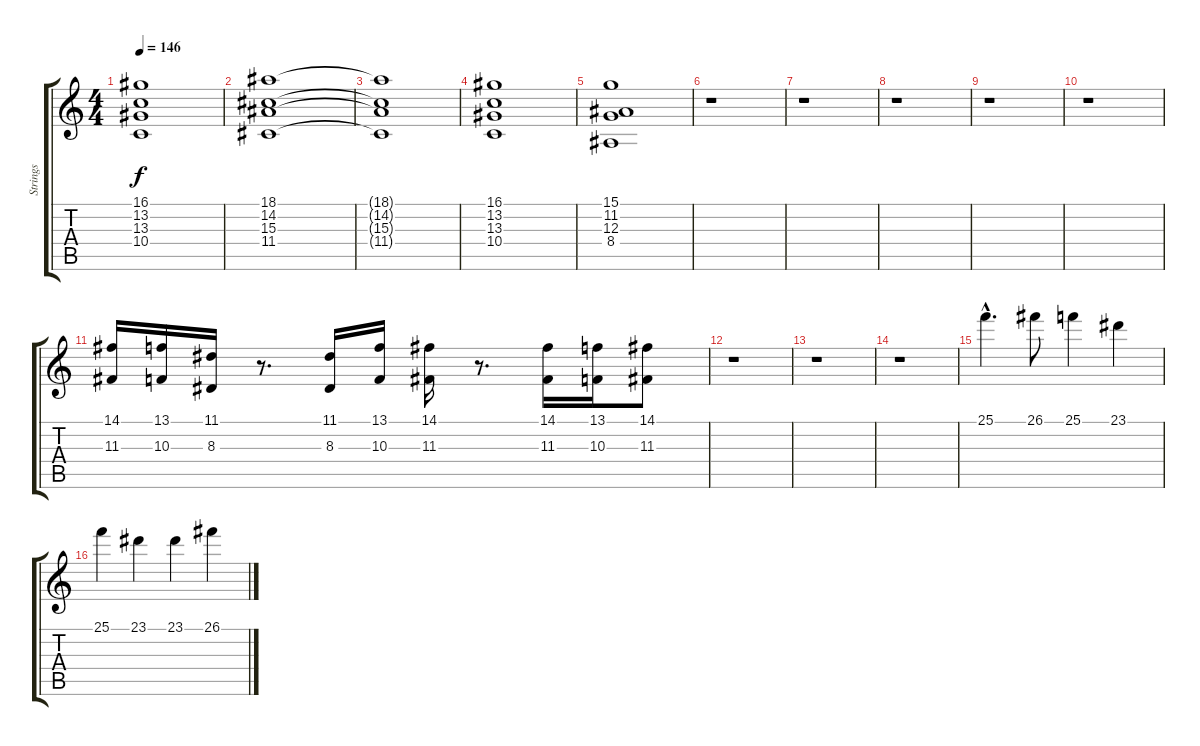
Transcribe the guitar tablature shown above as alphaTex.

\track ("Strings" "Strings") {instrument stringensemble1}
\staff {score tabs}
\tuning (E4 B3 G3 D3 A2 E2) {hide}
\ts (4 4)
\tempo 146
\clef g2
\ks c
(16.1{t} 13.2{t} 13.3{t} 10.4{t}).1{dy f} |
(18.1 14.2 15.3 11.4).1 |
(18.1{t} 14.2{t} 15.3{t} 11.4{t}).1 |
(16.1 13.2 13.3 10.4).1 |
(15.1 11.2 12.3 8.4).1 |
r.1 |
r.1 |
r.1 |
r.1 |
r.1 |
(14.1 11.3).16 (13.1 10.3).16 (11.1 8.3).16 r.8{d} (11.1 8.3).16 (13.1 10.3).16 (14.1 11.3).16 r.8{d} (14.1 11.3).16 (13.1 10.3).16 (14.1 11.3).8 |
r.1 |
r.1 |
r.1 |
25.1{hac}.4{d} 26.1.8 25.1.4 23.1.4 |
25.1.4 23.1.4 23.1.4 26.1.4
